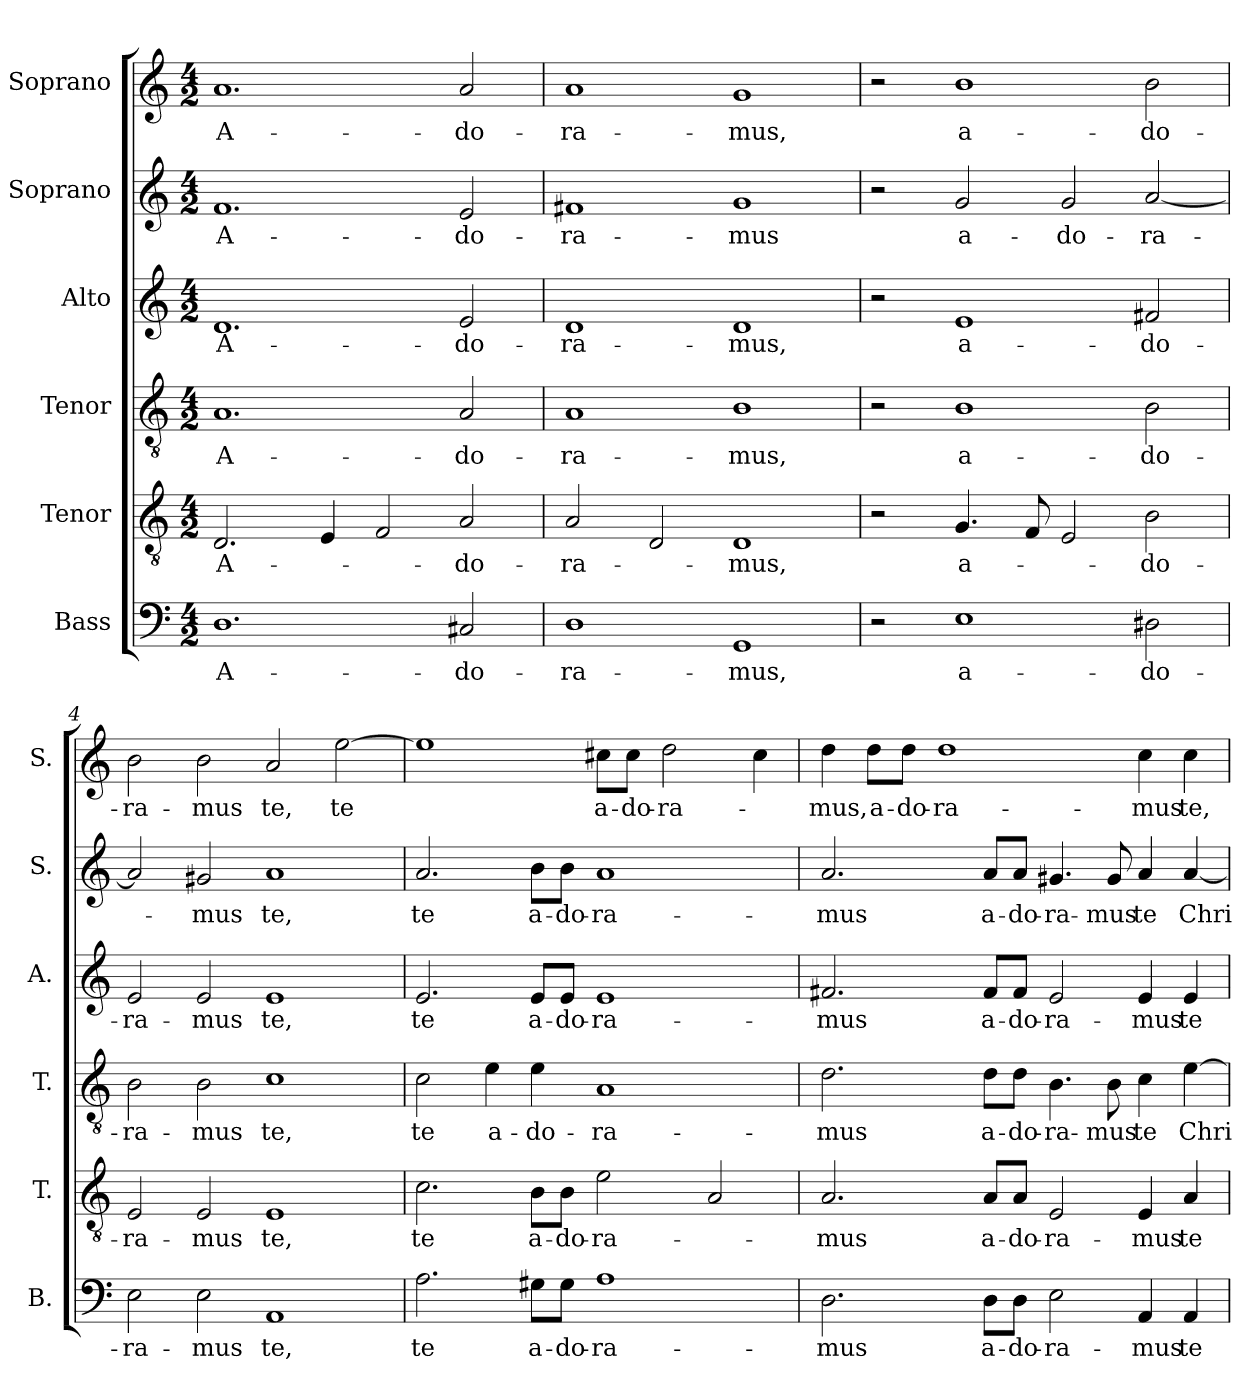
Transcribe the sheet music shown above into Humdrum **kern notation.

**kern	**text	**kern	**text	**kern	**text	**kern	**text	**kern	**text	**kern	**text
*part6	*part6	*part5	*part5	*part4	*part4	*part3	*part3	*part2	*part2	*part1	*part1
*staff6	*staff6	*staff5	*staff5	*staff4	*staff4	*staff3	*staff3	*staff2	*staff2	*staff1	*staff1
*I"Bass	*	*I"Tenor	*	*I"Tenor	*	*I"Alto	*	*I"Soprano	*	*I"Soprano	*
*I'B.	*	*I'T.	*	*I'T.	*	*I'A.	*	*I'S.	*	*I'S.	*
*clefF4	*	*clefGv2	*	*clefGv2	*	*clefG2	*	*clefG2	*	*clefG2	*
*k[]	*	*k[]	*	*k[]	*	*k[]	*	*k[]	*	*k[]	*
*M4/2	*	*M4/2	*	*M4/2	*	*M4/2	*	*M4/2	*	*M4/2	*
*MM75	*	*MM75	*	*MM75	*	*MM75	*	*MM75	*	*MM75	*
=1	=1	=1	=1	=1	=1	=1	=1	=1	=1	=1	=1
!	!LO:LY:b	!	!LO:LY:b	!	!LO:LY:b	!	!LO:LY:b	!	!LO:LY:b	!	!LO:LY:b
1.D	A-	2.D/	A-	1.A	A-	1.d	A-	1.f	A-	1.a	A-
.	.	4E/	.	.	.	.	.	.	.	.	.
.	.	2F/	.	.	.	.	.	.	.	.	.
!	!LO:LY:b	!	!LO:LY:b	!	!LO:LY:b	!	!LO:LY:b	!	!LO:LY:b	!	!LO:LY:b
2C#X/	-do-	2A/	do-	2A/	-do-	2e/	-do-	2e/	-do-	2a/	-do-
=2	=2	=2	=2	=2	=2	=2	=2	=2	=2	=2	=2
!	!LO:LY:b	!	!LO:LY:b	!	!LO:LY:b	!	!LO:LY:b	!	!LO:LY:b	!	!LO:LY:b
1D	-ra-	2A/	-ra-	1A	-ra-	1d	-ra-	1f#X	-ra-	1a	-ra-
.	.	2D/	.	.	.	.	.	.	.	.	.
!	!LO:LY:b	!	!LO:LY:b	!	!LO:LY:b	!	!LO:LY:b	!	!LO:LY:b	!	!LO:LY:b
1GG	-mus,	1D	-mus,	1B	-mus,	1d	-mus,	1g	-mus	1g	-mus,
=3	=3	=3	=3	=3	=3	=3	=3	=3	=3	=3	=3
2r	.	2r	.	2r	.	2r	.	2r	.	2r	.
!	!LO:LY:b	!	!LO:LY:b	!	!LO:LY:b	!	!LO:LY:b	!	!LO:LY:b	!	!LO:LY:b
1E	a-	4.G/	a-	1B	a-	1e	a-	2g/	a-	1b	a-
.	.	8F/	.	.	.	.	.	.	.	.	.
!	!	!	!	!	!	!	!	!	!LO:LY:b	!	!
.	.	2E/	.	.	.	.	.	2g/	-do-	.	.
!	!LO:LY:b	!	!LO:LY:b	!	!LO:LY:b	!	!LO:LY:b	!	!LO:LY:b	!	!LO:LY:b
2D#X\	-do-	2B\	-do-	2B\	-do-	2f#X/	-do-	[2a/	-ra-	2b\	-do-
=4	=4	=4	=4	=4	=4	=4	=4	=4	=4	=4	=4
!	!LO:LY:b	!	!LO:LY:b	!	!LO:LY:b	!	!LO:LY:b	!	!	!	!LO:LY:b
2E\	-ra-	2E/	-ra-	2B\	-ra-	2e/	-ra-	2a/]	.	2b\	-ra-
!	!LO:LY:b	!	!LO:LY:b	!	!LO:LY:b	!	!LO:LY:b	!	!LO:LY:b	!	!LO:LY:b
2E\	-mus	2E/	-mus	2B\	-mus	2e/	-mus	2g#X/	-mus	2b\	-mus
!	!LO:LY:b	!	!LO:LY:b	!	!LO:LY:b	!	!LO:LY:b	!	!LO:LY:b	!	!LO:LY:b
1AA	te,	1E	te,	1c	te,	1e	te,	1a	te,	2a/	te,
!	!	!	!	!	!	!	!	!	!	!	!LO:LY:b
.	.	.	.	.	.	.	.	.	.	[2ee\	te
=5	=5	=5	=5	=5	=5	=5	=5	=5	=5	=5	=5
!	!LO:LY:b	!	!LO:LY:b	!	!LO:LY:b	!	!LO:LY:b	!	!LO:LY:b	!	!
2.A\	te	2.c\	te	2c\	te	2.e/	te	2.a/	te	1ee]	.
!	!	!	!	!	!LO:LY:b	!	!	!	!	!	!
.	.	.	.	4e\	a-	.	.	.	.	.	.
!	!LO:LY:b	!	!LO:LY:b	!	!LO:LY:b	!	!LO:LY:b	!	!LO:LY:b	!	!
8G#X\L	a-	8B\L	a-	4e\	-do-	8e/L	a-	8b\L	a-	.	.
!	!LO:LY:b	!	!LO:LY:b	!	!	!	!LO:LY:b	!	!LO:LY:b	!	!
8G#\J	-do-	8B\J	-do-	.	.	8e/J	-do-	8b\J	-do-	.	.
!	!LO:LY:b	!	!LO:LY:b	!	!LO:LY:b	!	!LO:LY:b	!	!LO:LY:b	!	!LO:LY:b
1A	-ra-	2e\	-ra-	1A	-ra-	1e	-ra-	1a	-ra-	8cc#X\L	a-
!	!	!	!	!	!	!	!	!	!	!	!LO:LY:b
.	.	.	.	.	.	.	.	.	.	8cc#\J	-do-
!	!	!	!	!	!	!	!	!	!	!	!LO:LY:b
.	.	.	.	.	.	.	.	.	.	2dd\	-ra-
.	.	2A/	.	.	.	.	.	.	.	.	.
.	.	.	.	.	.	.	.	.	.	4cc#\	.
!!LO:LB:g=z
=6	=6	=6	=6	=6	=6	=6	=6	=6	=6	=6	=6
!	!LO:LY:b	!	!LO:LY:b	!	!LO:LY:b	!	!LO:LY:b	!	!LO:LY:b	!	!LO:LY:b
2.D\	-mus	2.A/	-mus	2.d\	-mus	2.f#X/	-mus	2.a/	-mus	4dd\	-mus,
!	!	!	!	!	!	!	!	!	!	!	!LO:LY:b
.	.	.	.	.	.	.	.	.	.	8dd\L	a-
!	!	!	!	!	!	!	!	!	!	!	!LO:LY:b
.	.	.	.	.	.	.	.	.	.	8dd\J	-do-
!	!	!	!	!	!	!	!	!	!	!	!LO:LY:b
.	.	.	.	.	.	.	.	.	.	1dd	-ra-
!	!LO:LY:b	!	!LO:LY:b	!	!LO:LY:b	!	!LO:LY:b	!	!LO:LY:b	!	!
8D\L	a-	8A/L	a-	8d\L	a-	8f#/L	a-	8a/L	a-	.	.
!	!LO:LY:b	!	!LO:LY:b	!	!LO:LY:b	!	!LO:LY:b	!	!LO:LY:b	!	!
8D\J	-do-	8A/J	-do-	8d\J	-do-	8f#/J	-do-	8a/J	-do-	.	.
!	!LO:LY:b	!	!LO:LY:b	!	!LO:LY:b	!	!LO:LY:b	!	!LO:LY:b	!	!
2E\	-ra-	2E/	-ra-	4.B\	-ra-	2e/	-ra-	4.g#X/	-ra-	.	.
!	!	!	!	!	!LO:LY:b	!	!	!	!LO:LY:b	!	!
.	.	.	.	8B\	-mus	.	.	8g#/	-mus	.	.
!	!LO:LY:b	!	!LO:LY:b	!	!LO:LY:b	!	!LO:LY:b	!	!LO:LY:b	!	!LO:LY:b
4AA/	-mus	4E/	-mus	4c\	te	4e/	-mus	4a/	te	4cc\	-mus
!	!LO:LY:b	!	!LO:LY:b	!	!LO:LY:b	!	!LO:LY:b	!	!LO:LY:b	!	!LO:LY:b
4AA/	te	4A/	te	[4e\	Chri-	4e/	te	[4a/	Chri-	4cc\	te,
=	=	=	=	=	=	=	=	=	=	=	=
*-	*-	*-	*-	*-	*-	*-	*-	*-	*-	*-	*-
